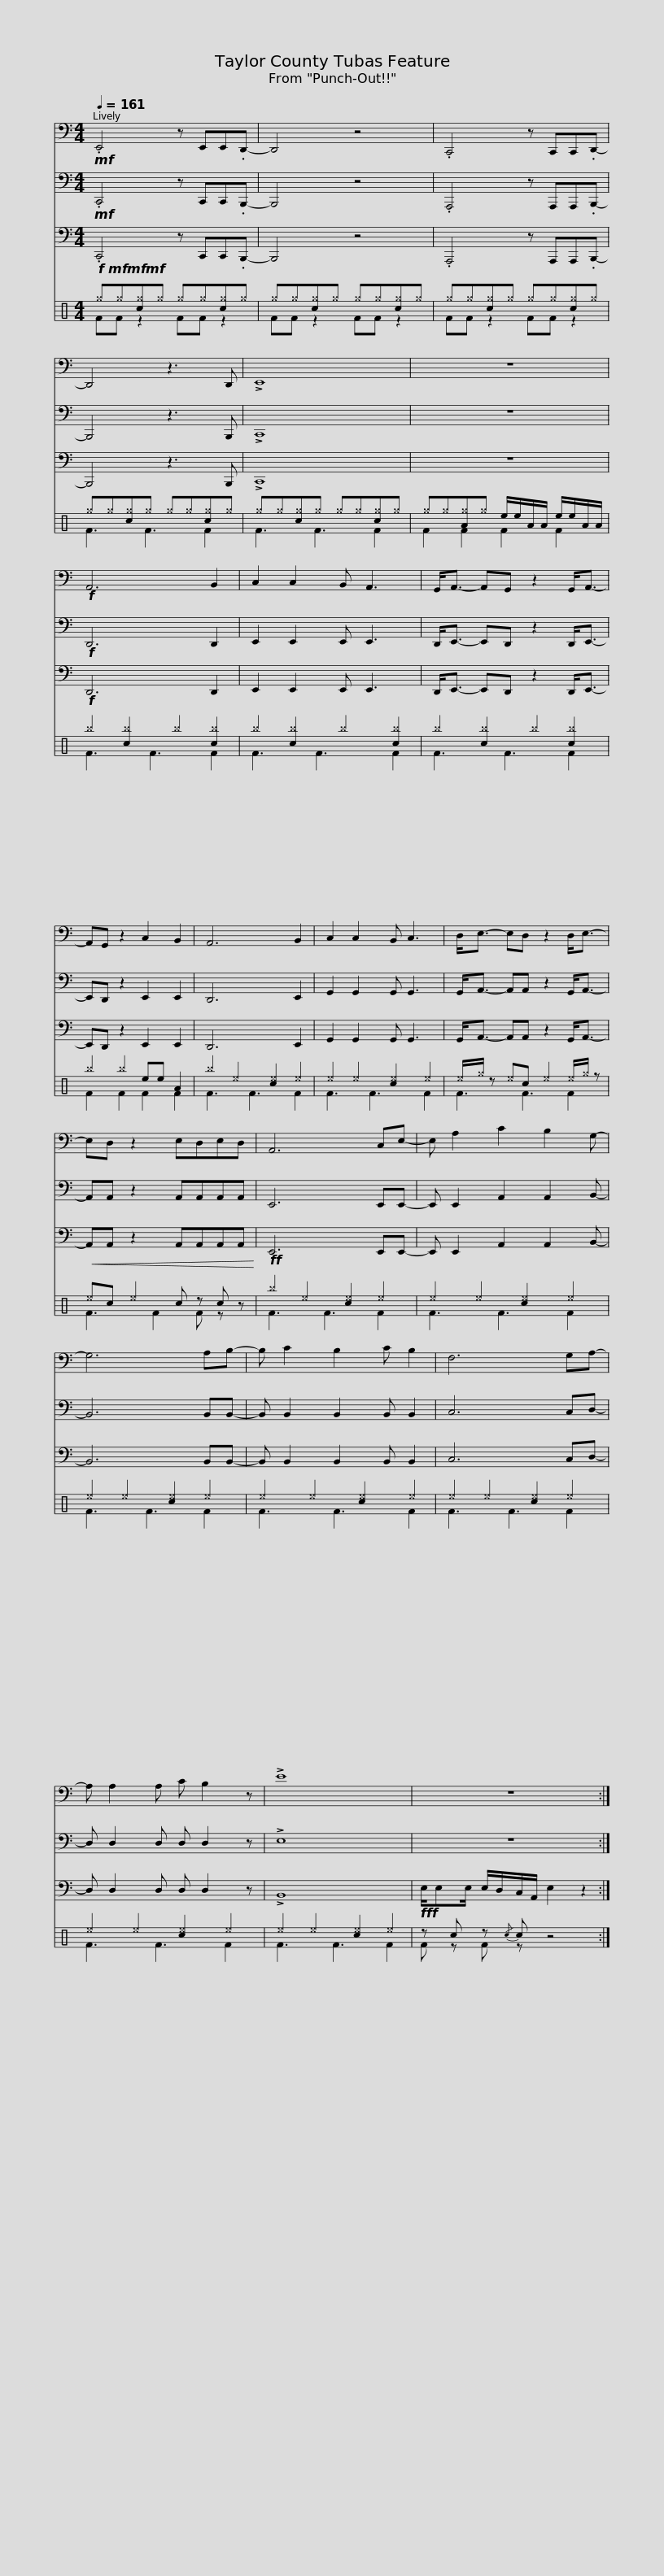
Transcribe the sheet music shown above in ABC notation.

X:1
%%score 1 2 3 ( 4 5 )
L:1/8
Q:1/4=161
M:4/4
I:linebreak $
K:C
V:1 bass
V:2 bass
V:3 bass
V:4 perc
K:none
V:5 perc
K:none
V:1
!mf! .E,,4 z E,,E,,.D,,- | D,,4 z4 | .C,,4 z C,,C,,.D,,- | D,,4 z3 D,, |$ !>!E,,8 | %5
 z8 |!f! A,,6 B,,2 | C,2 C,2 B,, A,,3 |$ G,,<A,,- A,,G,, z2 G,,<A,,- | A,,G,, z2 C,2 B,,2 | %10
 A,,6 B,,2 | C,2 C,2 B,, C,3 | D,<E,- E,D, z2 D,<E,- |$ E,D, z2 E,D,E,D, | A,,6 C,E,- | %15
 E, A,2 C2 B,2 G,- | G,6 A,B,- | B, C2 B,2 C B,2 |$ F,6 G,A,- | A, A,2 A, C B,2 z | %20
 !>!E8 | z8 :| %22
V:2
!mf! .C,,4 z C,,C,,.B,,,- | B,,,4 z4 | .A,,,4 z A,,,A,,,.B,,,- | B,,,4 z3 B,,, |$ !>!C,,8 | %5
 z8 |!f! D,,6 D,,2 | E,,2 E,,2 E,, E,,3 |$ D,,<E,,- E,,D,, z2 D,,<E,,- | E,,D,, z2 E,,2 E,,2 | %10
 D,,6 E,,2 | G,,2 G,,2 G,, G,,3 | G,,<A,,- A,,A,, z2 G,,<A,,- |$ A,,A,, z2 A,,A,,A,,A,, | E,,6 E,,E,,- | %15
 E,, E,,2 A,,2 A,,2 B,,- | B,,6 B,,B,,- | B,, B,,2 B,,2 B,, B,,2 |$ C,6 C,D,- | D, D,2 D, D, D,2 z | %20
 !>!E,8 | z8 :| %22
V:3
!f!!mf!!mf!!mf! .C,,4 z C,,C,,.B,,,- | B,,,4 z4 | .A,,,4 z A,,,A,,,.B,,,- | B,,,4 z3 B,,, |$ !>!C,,8 | %5
 z8 |!f! D,,6 D,,2 | E,,2 E,,2 E,, E,,3 |$ D,,<E,,- E,,D,, z2 D,,<E,,- | E,,D,, z2 E,,2 E,,2 | %10
 D,,6 E,,2 | G,,2 G,,2 G,, G,,3 | G,,<A,,- A,,A,, z2 G,,<A,,- |$!<(! A,,A,, z2 A,,A,,A,,A,,!<)! |!ff! E,,6 E,,E,,- | %15
 E,, E,,2 A,,2 A,,2 B,,- | B,,6 B,,B,,- | B,, B,,2 B,,2 B,, B,,2 |$ C,6 C,D,- | D, D,2 D, D, D,2 z | %20
 !>!B,,8 |!fff! E,/E,E,/ E,/D,/C,/A,,/ E,2 z2 :| %22
V:4
 ^g^g[c^g]^g ^g^g[c^g]^g | ^g^g[c^g]^g ^g^g[c^g]^g | ^g^g[c^g]^g ^g^g[c^g]^g | ^g^g[c^g]^g ^g^g[c^g]^g |$ ^g^g[c^g]^g ^g^g[c^g]^g | %5
 ^g^g[A^g]^g e/e/A/A/ e/e/A/A/ | ^b2 [c^b]2 ^b2 [c^b]2 | ^b2 [c^b]2 ^b2 [c^b]2 |$ ^b2 [c^b]2 ^b2 [c^b]2 | ^b2 ^b2 ee A2 | %10
 ^b2 ^e2 [c^e]2 ^e2 | ^e2 ^e2 [c^e]2 ^e2 | ^e/^g/ z ^ec ^e2 ^e/^g/ z |$ ^ec ^e2 c z c z | ^b2 ^e2 [c^e]2 ^e2 | %15
 ^e2 ^e2 [c^e]2 ^e2 | ^e2 ^e2 [c^e]2 ^e2 | ^e2 ^e2 [c^e]2 ^e2 |$ ^e2 ^e2 [c^e]2 ^e2 | ^e2 ^e2 [c^e]2 ^e2 | %20
 ^e2 ^e2 [c^e]2 ^e2 | z c z{/c} c z4 :| %22
V:5
 FF z2 FF z2 | FF z2 FF z2 | FF z2 FF z2 | F3 F3 F2 |$ F3 F3 F2 | %5
 F2 F2 F2 F2 | F3 F3 F2 | F3 F3 F2 |$ F3 F3 F2 | F2 F2 F2 F2 | %10
 F3 F3 F2 | F3 F3 F2 | F3 F3 F2 |$ F3 F2 F z z | F3 F3 F2 | %15
 F3 F3 F2 | F3 F3 F2 | F3 F3 F2 |$ F3 F3 F2 | F3 F3 F2 | %20
 F3 F3 F2 | F z F z z4 :| %22
